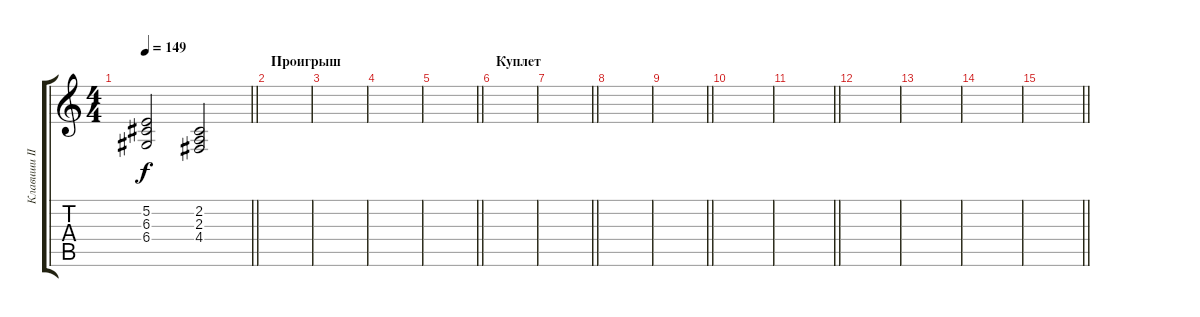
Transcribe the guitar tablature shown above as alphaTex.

\track ("Клавиши II" "Клавиши II") {instrument lead3calliope}
\staff {score tabs}
\tuning (E4 B3 G3 D3 A2 E2) {hide}
\ts (4 4)
\tempo 149
\clef g2
\barLineRight lightlight
\ks c
(5.2 6.3 6.4).2{dy f} (2.2 2.3 4.4).2 |
\section ("" "Проигрыш")
|
|
|
\barLineRight lightlight
|
\section ("" "Куплет")
|
\barLineRight lightlight
|
|
\barLineRight lightlight
|
|
\barLineRight lightlight
|
|
|
|
\barLineRight lightlight
